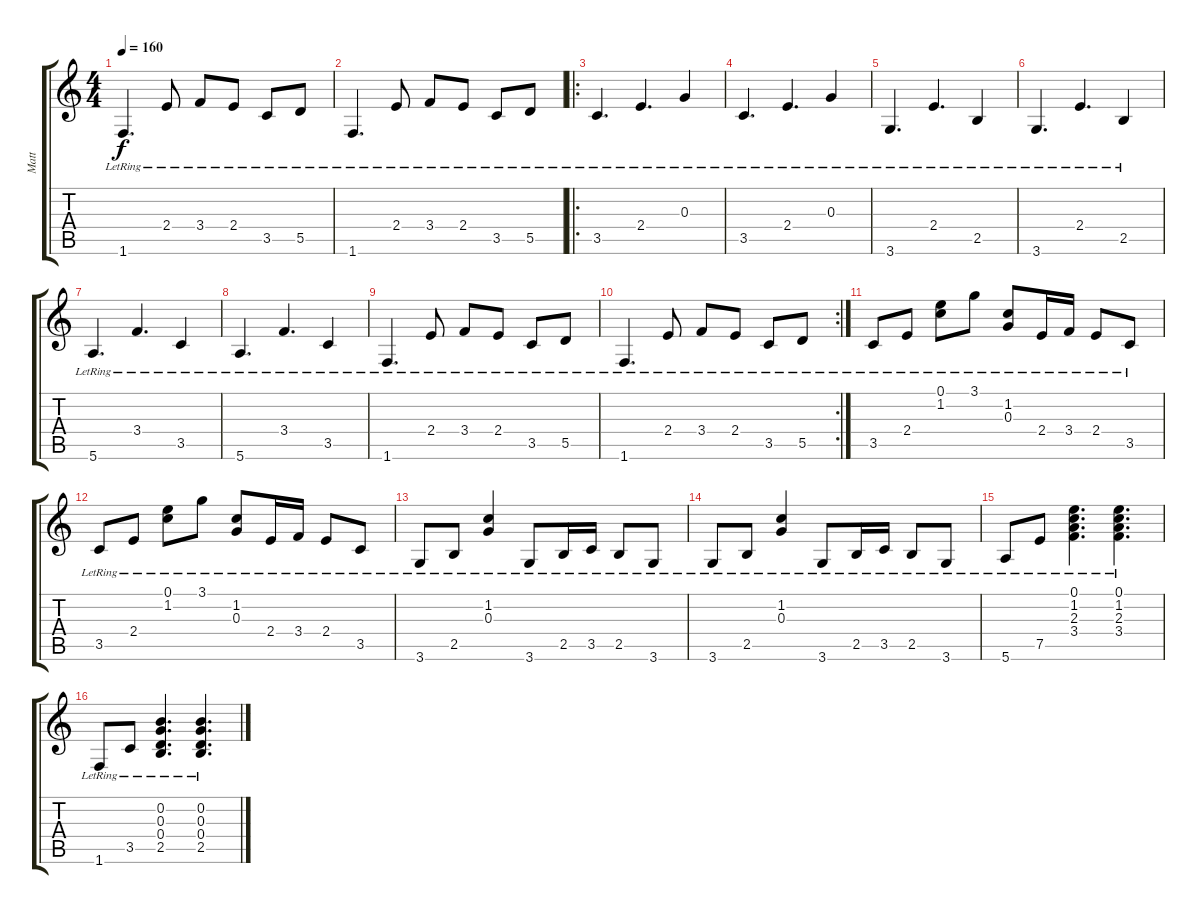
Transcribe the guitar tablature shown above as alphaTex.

\track ("Matt" "Matt") {instrument acousticguitarsteel}
\staff {score tabs}
\tuning (E4 B3 G3 D3 A2 E2) {hide}
\ts (4 4)
\tempo 160
\clef g2
\ks c
1.6{lr}.4{d dy f} 2.4{lr}.8 3.4{lr}.8 2.4{lr}.8 3.5{lr}.8 5.5{lr}.8 |
1.6{lr}.4{d} 2.4{lr}.8 3.4{lr}.8 2.4{lr}.8 3.5{lr}.8 5.5{lr}.8 |
\ro
3.5{lr}.4{d} 2.4{lr}.4{d} 0.3{lr}.4 |
3.5{lr}.4{d} 2.4{lr}.4{d} 0.3{lr}.4 |
3.6{lr}.4{d} 2.4{lr}.4{d} 2.5{lr}.4 |
3.6{lr}.4{d} 2.4{lr}.4{d} 2.5{lr}.4 |
5.6{lr}.4{d} 3.4{lr}.4{d} 3.5{lr}.4 |
5.6{lr}.4{d} 3.4{lr}.4{d} 3.5{lr}.4 |
1.6{lr}.4{d} 2.4{lr}.8 3.4{lr}.8 2.4{lr}.8 3.5{lr}.8 5.5{lr}.8 |
\rc 2
1.6{lr}.4{d} 2.4{lr}.8 3.4{lr}.8 2.4{lr}.8 3.5{lr}.8 5.5{lr}.8 |
3.5{lr}.8 2.4{lr}.8 (0.1{lr} 1.2{lr}).8 3.1{lr}.8 (1.2{lr} 0.3{lr}).8 2.4{lr}.16 3.4{lr}.16 2.4{lr}.8 3.5{lr}.8 |
3.5{lr}.8 2.4{lr}.8 (0.1{lr} 1.2{lr}).8 3.1{lr}.8 (1.2{lr} 0.3{lr}).8 2.4{lr}.16 3.4{lr}.16 2.4{lr}.8 3.5{lr}.8 |
3.6{lr}.8 2.5{lr}.8 (1.2{lr} 0.3{lr}).4 3.6{lr}.8 2.5{lr}.16 3.5{lr}.16 2.5{lr}.8 3.6{lr}.8 |
3.6{lr}.8 2.5{lr}.8 (1.2{lr} 0.3{lr}).4 3.6{lr}.8 2.5{lr}.16 3.5{lr}.16 2.5{lr}.8 3.6{lr}.8 |
5.6{lr}.8 7.5{lr}.8 (0.1 1.2 2.3{lr} 3.4{lr}).4{d} (0.1{lr} 1.2{lr} 2.3{lr} 3.4{lr}).4{d} |
1.6{lr}.8 3.5{lr}.8 (0.2 0.3{lr} 0.4{lr} 2.5).4{d} (0.2{lr} 0.3{lr} 0.4{lr} 2.5).4{d}
